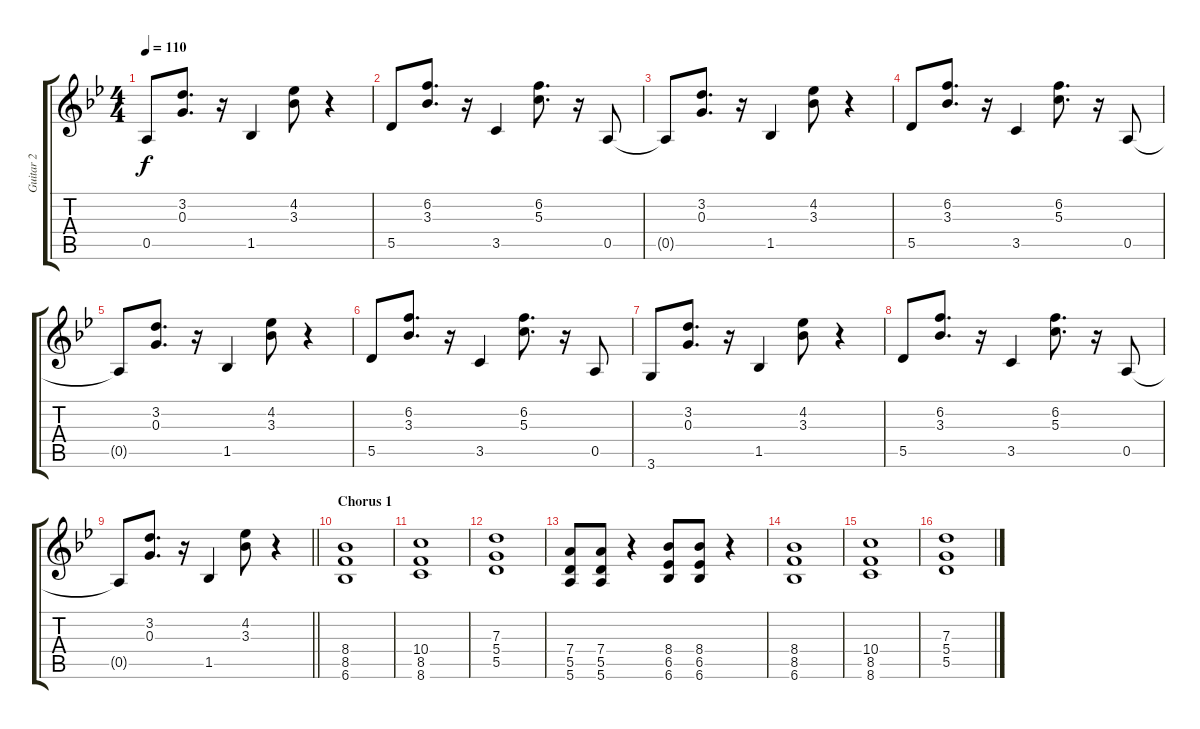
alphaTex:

\track ("Guitar 2" "Guitar 2") {instrument electricguitarjazz}
\staff {score tabs}
\tuning (E4 B3 G3 D3 A2 E2) {hide}
\ts (4 4)
\tempo 110
\clef g2
\ks bb
0.5{t}.8{dy f} (3.2 0.3).8{d} r.16 1.5.4 (4.2 3.3).8 r.4 |
5.5.8 (6.2 3.3).8{d} r.16 3.5.4 (6.2 5.3).8{d} r.16 0.5.8 |
0.5{t}.8 (3.2 0.3).8{d} r.16 1.5.4 (4.2 3.3).8 r.4 |
5.5.8 (6.2 3.3).8{d} r.16 3.5.4 (6.2 5.3).8{d} r.16 0.5.8 |
0.5{t}.8 (3.2 0.3).8{d} r.16 1.5.4 (4.2 3.3).8 r.4 |
5.5.8 (6.2 3.3).8{d} r.16 3.5.4 (6.2 5.3).8{d} r.16 0.5.8 |
3.6.8 (3.2 0.3).8{d} r.16 1.5.4 (4.2 3.3).8 r.4 |
5.5.8 (6.2 3.3).8{d} r.16 3.5.4 (6.2 5.3).8{d} r.16 0.5.8 |
\barLineRight lightlight
0.5{t}.8 (3.2 0.3).8{d} r.16 1.5.4 (4.2 3.3).8 r.4 |
\section ("" "Chorus 1")
(8.4 8.5 6.6).1 |
(10.4 8.5 8.6).1 |
(7.3 5.4 5.5).1 |
(7.4 5.5 5.6).8 (7.4 5.5 5.6).8 r.4 (8.4 6.5 6.6).8 (8.4 6.5 6.6).8 r.4 |
(8.4 8.5 6.6).1 |
(10.4 8.5 8.6).1 |
(7.3 5.4 5.5).1
